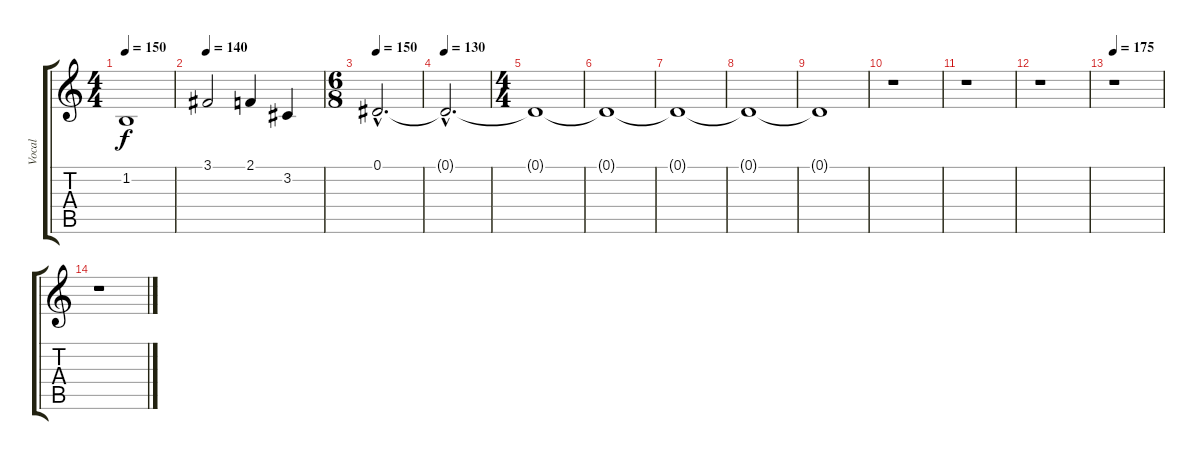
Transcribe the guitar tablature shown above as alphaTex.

\track ("Vocal" "Vocal") {instrument altosax}
\staff {score tabs}
\tuning (Eb4 Bb3 Gb3 Db3 Ab2 Eb2) {hide}
\ts (4 4)
\tempo 150
\clef g2
\ks c
1.2.1{dy f} |
\tempo 140
3.1.2 2.1.4 3.2.4 |
\ts (6 8)
\tempo 150
0.1{hac}.2{d} |
\tempo 130
0.1{hac t}.2{d} |
\ts (4 4)
0.1{t}.1 |
0.1{t}.1 |
0.1{t}.1 |
0.1{t}.1 |
0.1{t}.1 |
r.1 |
r.1 |
r.1 |
\tempo 175
r.1 |
r.1
